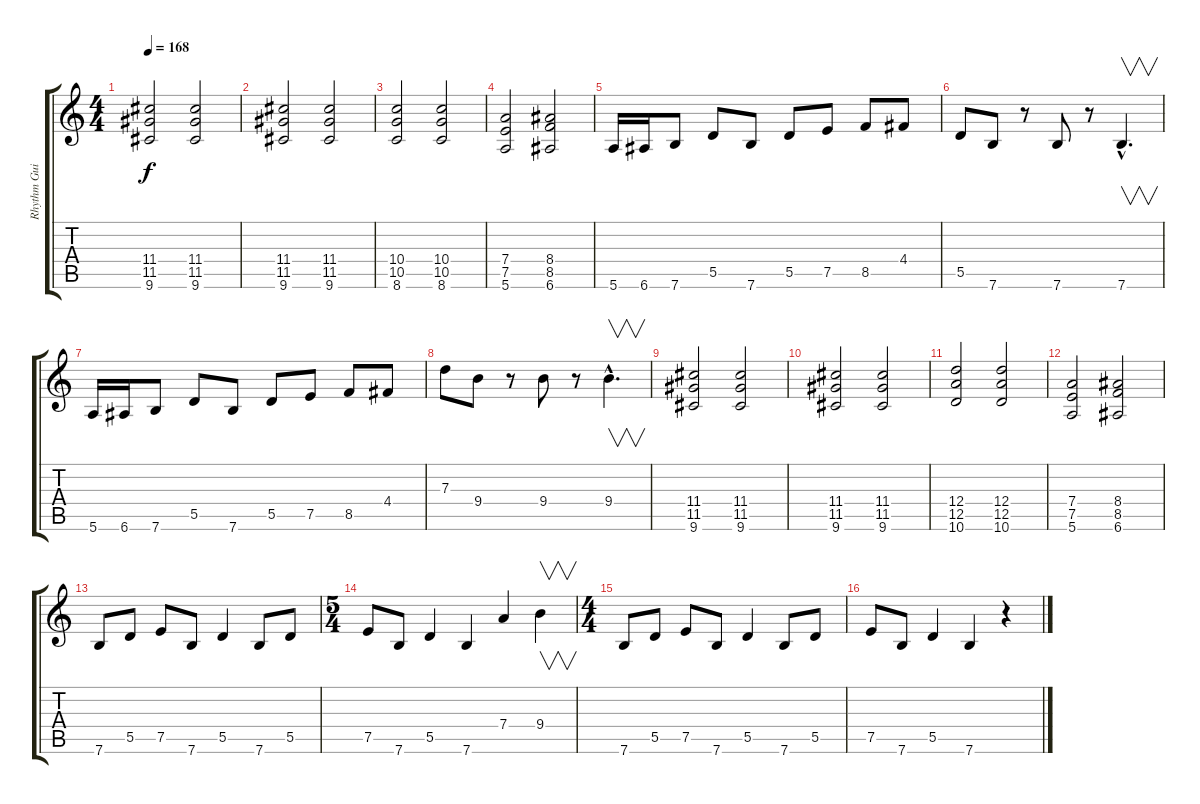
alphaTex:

\track ("Rhythm Guitar" "Rhythm Gui") {instrument distortionguitar}
\staff {score tabs}
\tuning (E4 B3 G3 D3 A2 E2) {hide}
\ts (4 4)
\tempo 168
\clef g2
\ks c
(11.4 11.5 9.6).2{dy f} (11.4 11.5 9.6).2 |
(11.4 11.5 9.6).2 (11.4 11.5 9.6).2 |
(10.4 10.5 8.6).2 (10.4 10.5 8.6).2 |
(7.4 7.5 5.6).2 (8.4 8.5 6.6).2 |
5.6.16 6.6.16 7.6.8 5.5.8 7.6.8 5.5.8 7.5.8 8.5.8 4.4.8 |
5.5.8 7.6.8 r.8 7.6.8 r.8 7.6{hac}.4{v d} |
5.6.16 6.6.16 7.6.8 5.5.8 7.6.8 5.5.8 7.5.8 8.5.8 4.4.8 |
7.3.8 9.4.8 r.8 9.4.8 r.8 9.4{hac}.4{v d} |
(11.4 11.5 9.6).2 (11.4 11.5 9.6).2 |
(11.4 11.5 9.6).2 (11.4 11.5 9.6).2 |
(12.4 12.5 10.6).2 (12.4 12.5 10.6).2 |
(7.4 7.5 5.6).2 (8.4 8.5 6.6).2 |
7.6.8 5.5.8 7.5.8 7.6.8 5.5.4 7.6.8 5.5.8 |
\ts (5 4)
7.5.8 7.6.8 5.5.4 7.6.4 7.4.4 9.4.4{v} |
\ts (4 4)
7.6.8 5.5.8 7.5.8 7.6.8 5.5.4 7.6.8 5.5.8 |
7.5.8 7.6.8 5.5.4 7.6.4 r.4
